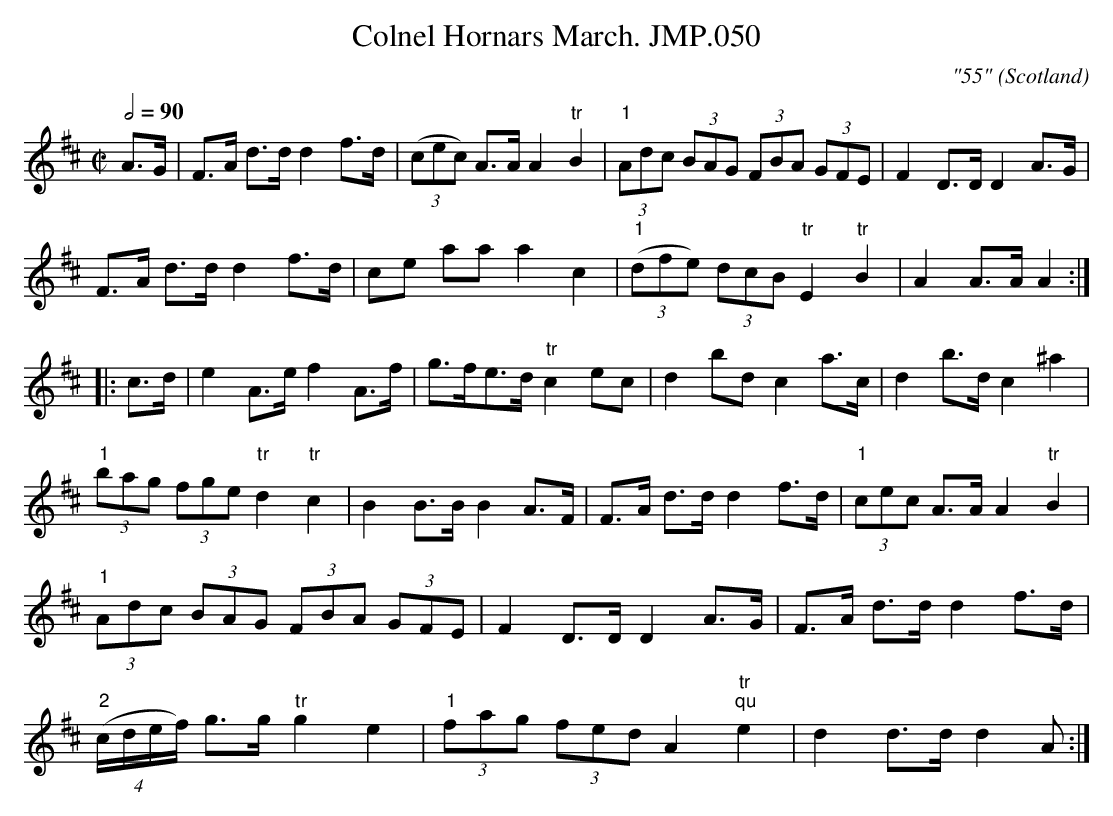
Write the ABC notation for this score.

X:1
T:Colnel Hornars March. JMP.050
C:"55"
L:1/8
M:C|
O:Scotland
Q:1/2=90
K:D major
A>G | F>A d>d d2 f>d | ((3cec) A>A A2 "tr"B2 |\
"1" (3Adc (3BAG (3FBA (3GFE |F2 D>D D2 A>G |!
F>A d>d d2 f>d | ce aa a2 c2 |\
"1"((3dfe) (3dcB "tr"E2"tr"B2 | A2 A>A A2 :|!
|:c>d | e2 A>e f2 A>f | g>fe>d "tr"c2 ec | d2 bd c2 a>c |\
d2 b>d c2 ^a2 |!
"1"(3bag (3fge "tr"d2 "tr"c2 |\
B2 B>B B2 A>F | F>A d>d d2 f>d |\
"1"(3cec A>A A2 "tr"B2 |!
"1" (3Adc (3BAG (3FBA (3GFE |F2 D>D D2 A>G |  F>A d>d d2 f>d |!
"2" ((4c/d/e/f/) g>g "tr"g2 e2 | "1" (3fag (3fed A2 "tr""qu"e2 |\
d2 d>d d2 A:|
